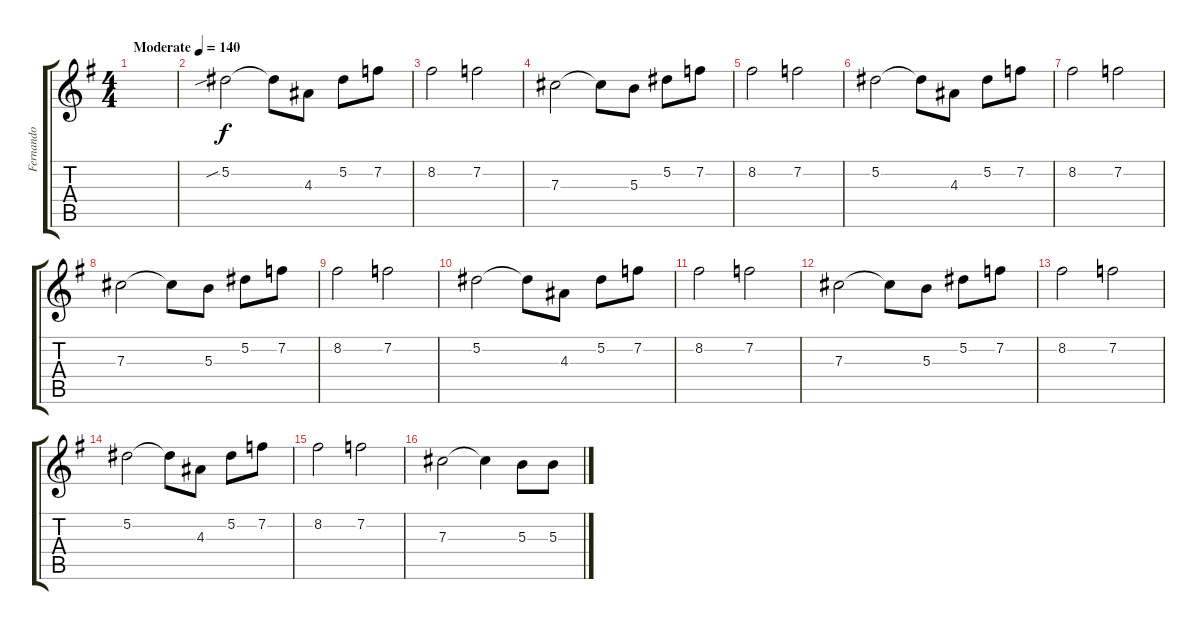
\track ("Fernando" "Fernando") {instrument distortionguitar}
\staff {score tabs}
\tuning (Eb4 Bb3 Gb3 Db3 Ab2 Eb2) {hide}
\ts (4 4)
\tempo (140 "Moderate")
\clef g2
\ks g
|
5.2{sib}.2 5.2{t}.8 4.3.8 5.2.8 7.2.8 |
8.2.2 7.2.2 |
7.3.2 7.3{t}.8 5.3.8 5.2.8 7.2.8 |
8.2.2 7.2.2 |
5.2.2 5.2{t}.8 4.3.8 5.2.8 7.2.8 |
8.2.2 7.2.2 |
7.3.2 7.3{t}.8 5.3.8 5.2.8 7.2.8 |
8.2.2 7.2.2 |
5.2.2 5.2{t}.8 4.3.8 5.2.8 7.2.8 |
8.2.2 7.2.2 |
7.3.2 7.3{t}.8 5.3.8 5.2.8 7.2.8 |
8.2.2 7.2.2 |
5.2.2 5.2{t}.8 4.3.8 5.2.8 7.2.8 |
8.2.2 7.2.2 |
7.3.2 7.3{t}.4 5.3.8 5.3.8
